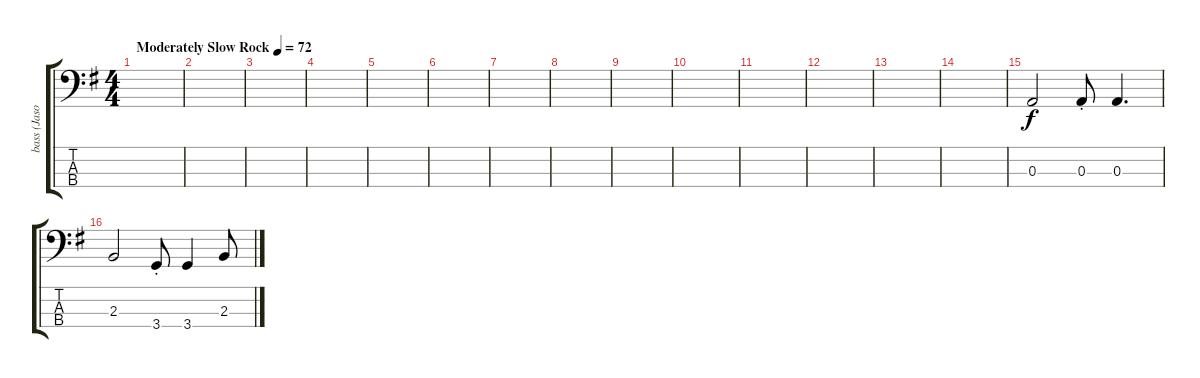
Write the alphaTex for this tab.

\track ("bass (Jason)" "bass (Jaso") {instrument electricbassfinger}
\staff {score tabs}
\tuning (G2 D2 A1 E1) {hide}
\ts (4 4)
\tempo (72 "Moderately Slow Rock")
\clef f4
\ks g
|
|
|
|
|
|
|
|
|
|
|
|
|
|
0.3.2 0.3{st}.8 0.3.4{d} |
2.3.2 3.4{st}.8 3.4.4 2.3.8
